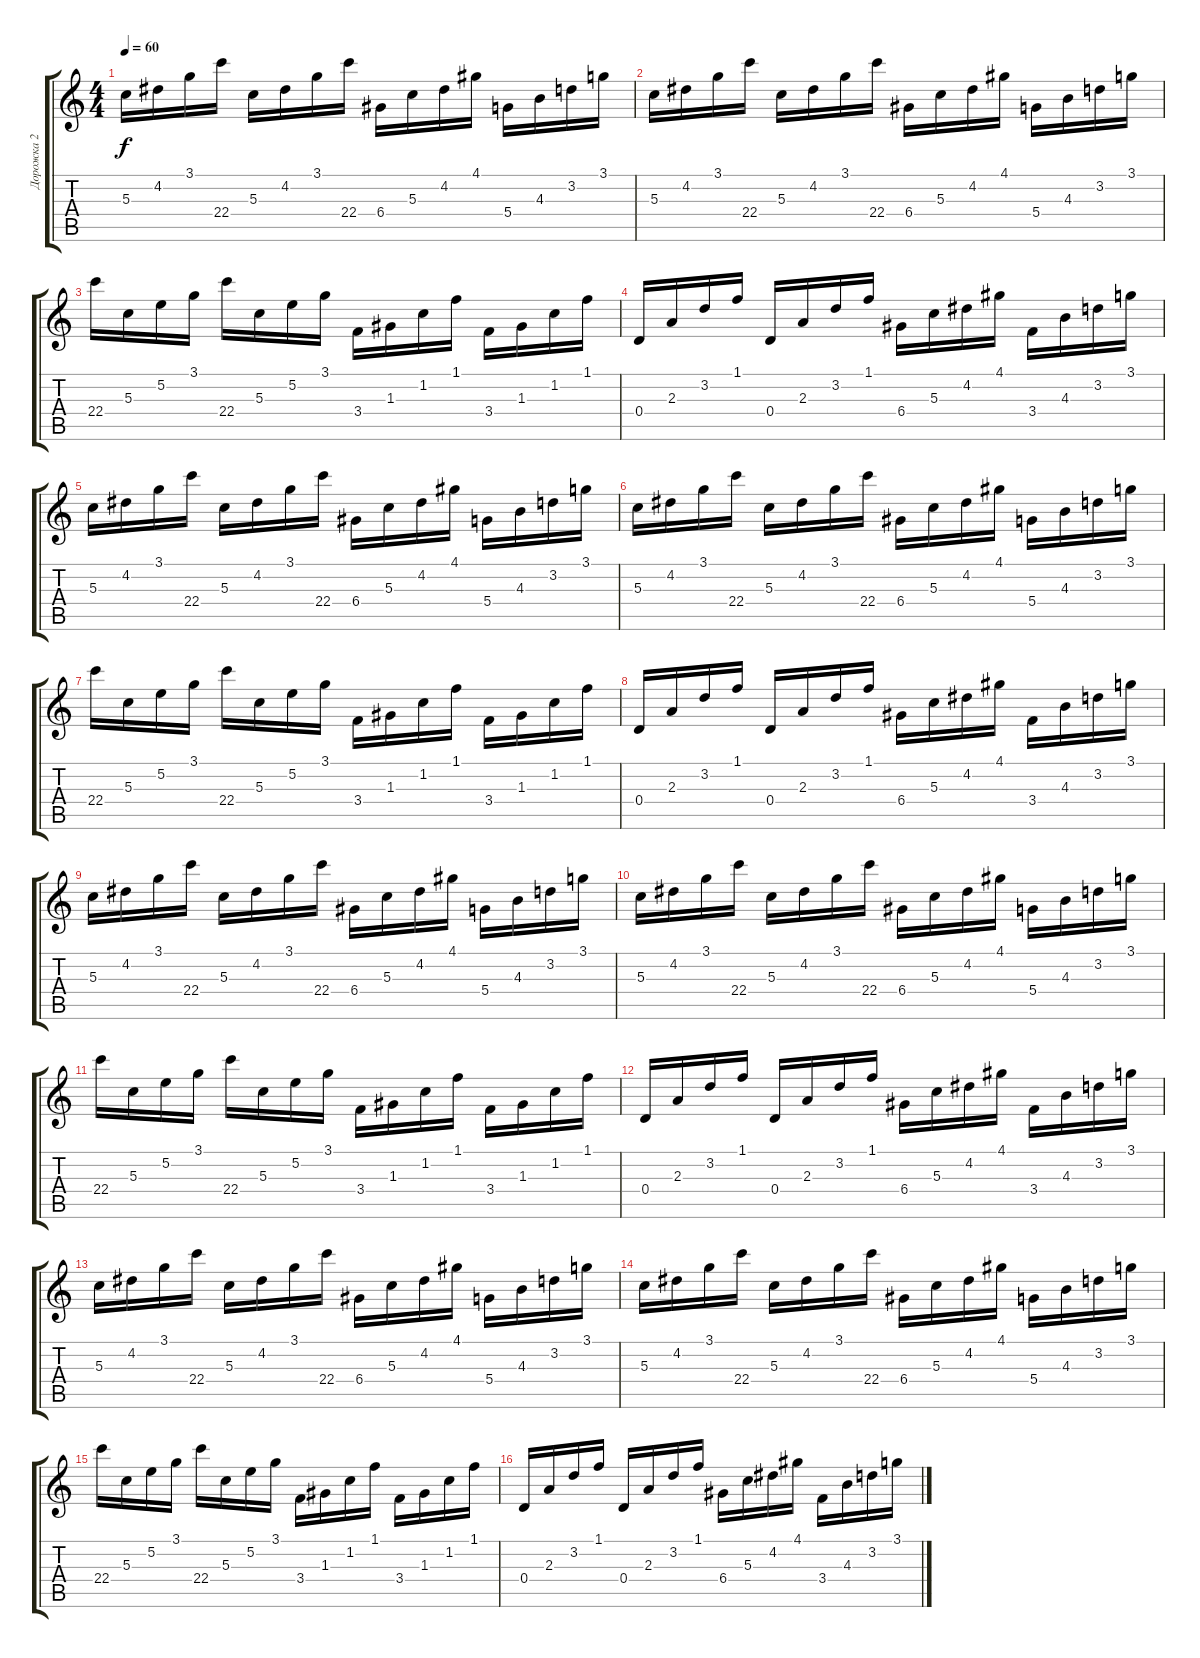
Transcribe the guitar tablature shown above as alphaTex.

\track ("Дорожка 2" "Дорожка 2") {instrument electricguitarclean}
\staff {score tabs}
\tuning (E4 B3 G3 D3 A2 E2) {hide}
\ts (4 4)
\tempo 60
\clef g2
\ks c
5.3.16{dy f instrument electricguitarclean} 4.2.16 3.1.16 22.4.16 5.3.16 4.2.16 3.1.16 22.4.16 6.4.16 5.3.16 4.2.16 4.1.16 5.4.16 4.3.16 3.2.16 3.1.16 |
5.3.16 4.2.16 3.1.16 22.4.16 5.3.16 4.2.16 3.1.16 22.4.16 6.4.16 5.3.16 4.2.16 4.1.16 5.4.16 4.3.16 3.2.16 3.1.16 |
22.4.16 5.3.16 5.2.16 3.1.16 22.4.16 5.3.16 5.2.16 3.1.16 3.4.16 1.3.16 1.2.16 1.1.16 3.4.16 1.3.16 1.2.16 1.1.16 |
0.4.16 2.3.16 3.2.16 1.1.16 0.4.16 2.3.16 3.2.16 1.1.16 6.4.16 5.3.16 4.2.16 4.1.16 3.4.16 4.3.16 3.2.16 3.1.16 |
5.3.16 4.2.16 3.1.16 22.4.16 5.3.16 4.2.16 3.1.16 22.4.16 6.4.16 5.3.16 4.2.16 4.1.16 5.4.16 4.3.16 3.2.16 3.1.16 |
5.3.16 4.2.16 3.1.16 22.4.16 5.3.16 4.2.16 3.1.16 22.4.16 6.4.16 5.3.16 4.2.16 4.1.16 5.4.16 4.3.16 3.2.16 3.1.16 |
22.4.16 5.3.16 5.2.16 3.1.16 22.4.16 5.3.16 5.2.16 3.1.16 3.4.16 1.3.16 1.2.16 1.1.16 3.4.16 1.3.16 1.2.16 1.1.16 |
0.4.16 2.3.16 3.2.16 1.1.16 0.4.16 2.3.16 3.2.16 1.1.16 6.4.16 5.3.16 4.2.16 4.1.16 3.4.16 4.3.16 3.2.16 3.1.16 |
5.3.16 4.2.16 3.1.16 22.4.16 5.3.16 4.2.16 3.1.16 22.4.16 6.4.16 5.3.16 4.2.16 4.1.16 5.4.16 4.3.16 3.2.16 3.1.16 |
5.3.16 4.2.16 3.1.16 22.4.16 5.3.16 4.2.16 3.1.16 22.4.16 6.4.16 5.3.16 4.2.16 4.1.16 5.4.16 4.3.16 3.2.16 3.1.16 |
22.4.16 5.3.16 5.2.16 3.1.16 22.4.16 5.3.16 5.2.16 3.1.16 3.4.16 1.3.16 1.2.16 1.1.16 3.4.16 1.3.16 1.2.16 1.1.16 |
0.4.16 2.3.16 3.2.16 1.1.16 0.4.16 2.3.16 3.2.16 1.1.16 6.4.16 5.3.16 4.2.16 4.1.16 3.4.16 4.3.16 3.2.16 3.1.16 |
5.3.16 4.2.16 3.1.16 22.4.16 5.3.16 4.2.16 3.1.16 22.4.16 6.4.16 5.3.16 4.2.16 4.1.16 5.4.16 4.3.16 3.2.16 3.1.16 |
5.3.16 4.2.16 3.1.16 22.4.16 5.3.16 4.2.16 3.1.16 22.4.16 6.4.16 5.3.16 4.2.16 4.1.16 5.4.16 4.3.16 3.2.16 3.1.16 |
22.4.16 5.3.16 5.2.16 3.1.16 22.4.16 5.3.16 5.2.16 3.1.16 3.4.16 1.3.16 1.2.16 1.1.16 3.4.16 1.3.16 1.2.16 1.1.16 |
0.4.16 2.3.16 3.2.16 1.1.16 0.4.16 2.3.16 3.2.16 1.1.16 6.4.16 5.3.16 4.2.16 4.1.16 3.4.16 4.3.16 3.2.16 3.1.16
